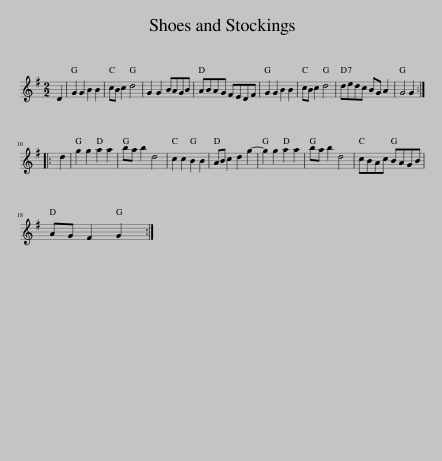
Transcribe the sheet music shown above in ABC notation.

X:1
L:1/8
M:2/2
I:linebreak $
K:G
V:1 treble
V:1
 D2 | G2 G2 B2 B2 | cB c2 d4 | G2 G2 BAGB | ABAG FEDF | %5
 G2 G2 B2 B2 | cB c2 d4 | dedc BG A2 | G4 G2 ::$ d2 | %10
 g2 g2 a2 a2 | ba b2 d4 | c2 c2 B2 B2 | AB c2 d2 g2- | g2 g2 a2 a2 | %15
 ba b2 d4 | cBAc BAGB |$ AG F2 G2 :| %18
